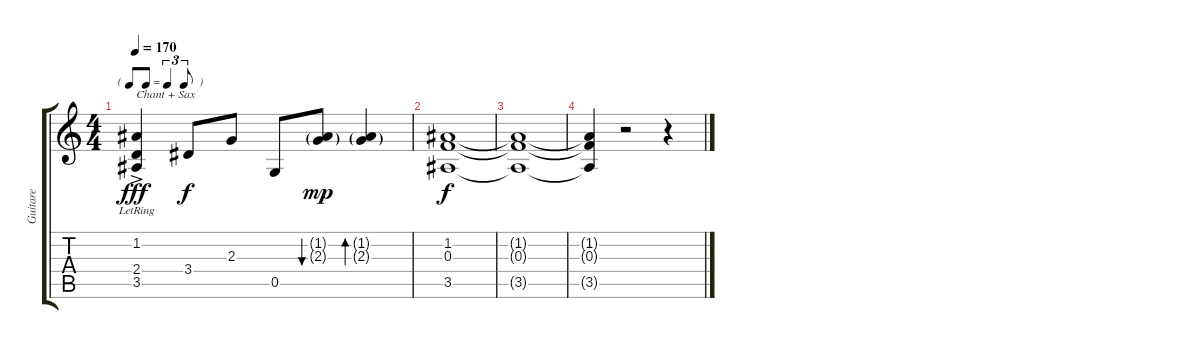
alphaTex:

\track ("Guitare" "Guitare") {instrument acousticguitarsteel}
\staff {score tabs}
\tuning (D4 A3 F3 C3 G2 D2) {hide}
\ts (4 4)
\tf triplet8th
\tempo 170
\clef g2
\ks c
(1.2{ac lr} 2.4 3.5).4{txt "Chant + Sax" dy fff} 3.4.8{dy f} 2.3.8 0.5.8 (1.2{g} 2.3{g}).8{bu 60 dy mp} (1.2{g} 2.3{g}).4{bd 60} |
(1.2 0.3 3.5).1{dy f} |
(1.2{t} 0.3{t} 3.5{t}).1 |
(1.2{t} 0.3{t} 3.5{t}).4 r.2 r.4
